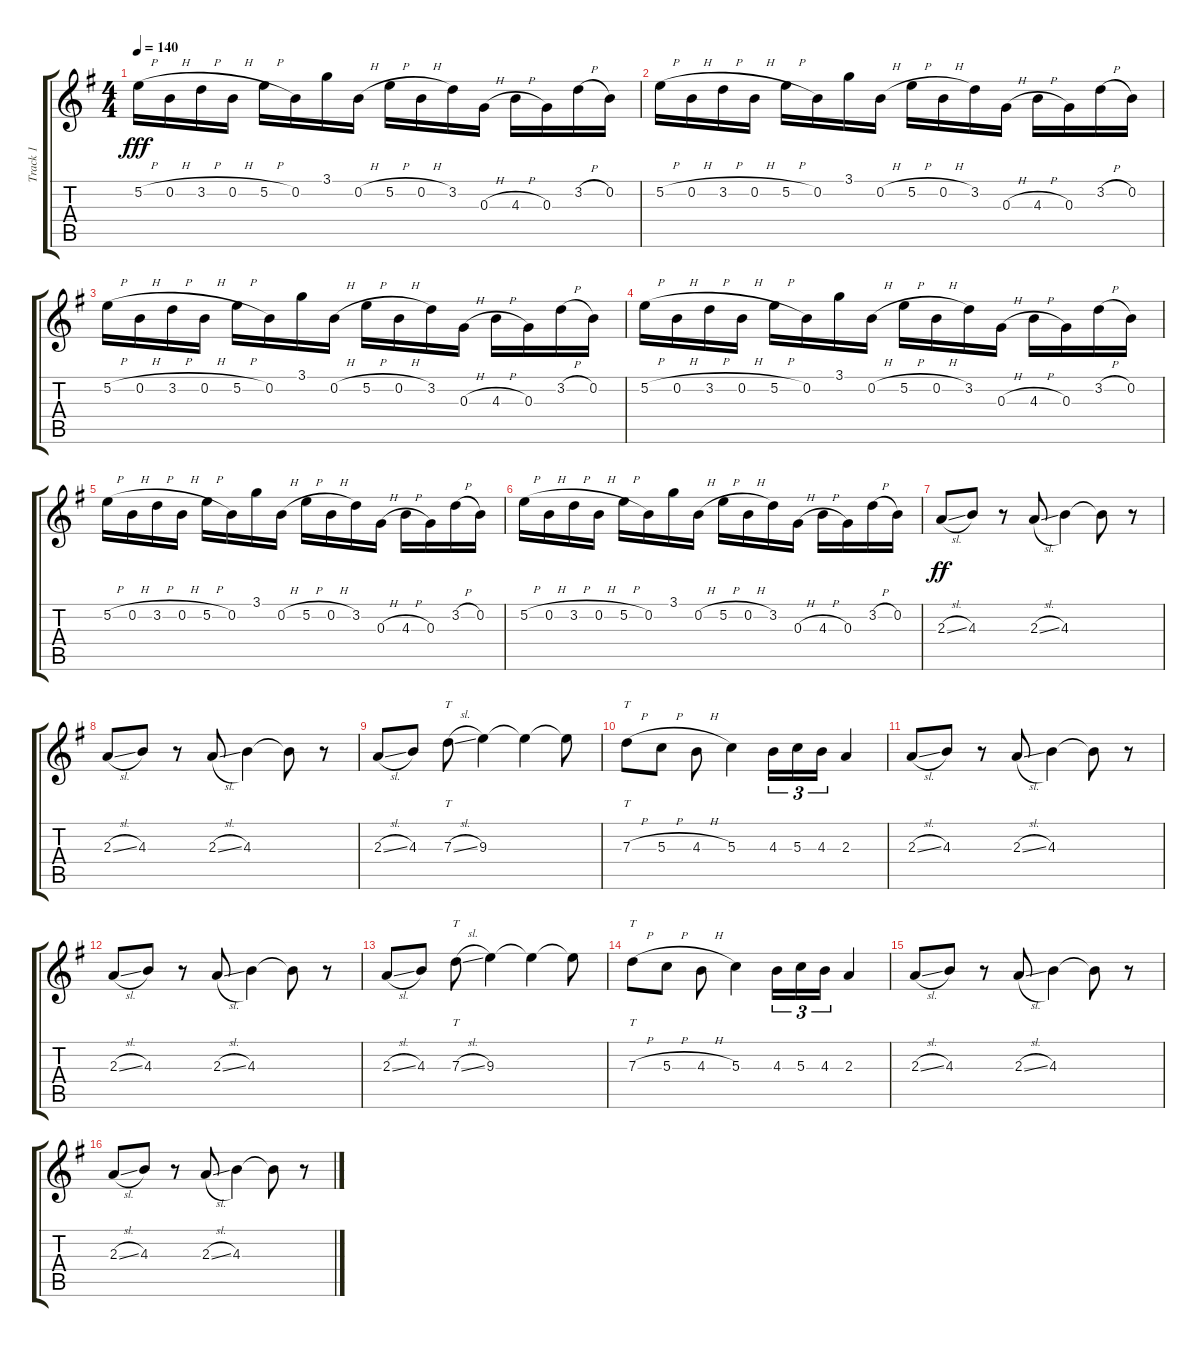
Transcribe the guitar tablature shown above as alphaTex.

\track ("Track 1" "Track 1") {instrument distortionguitar}
\staff {score tabs}
\tuning (E4 B3 G3 D3 A2 D2) {hide}
\ts (4 4)
\tempo 140
\clef g2
\ks eminor
5.2{h}.16{dy fff} 0.2{h}.16 3.2{h}.16 0.2{h}.16 5.2{h}.16 0.2.16 3.1.16 0.2{h}.16 5.2{h}.16 0.2{h}.16 3.2.16 0.3{h}.16 4.3{h}.16 0.3.16 3.2{h}.16 0.2.16 |
5.2{h}.16 0.2{h}.16 3.2{h}.16 0.2{h}.16 5.2{h}.16 0.2.16 3.1.16 0.2{h}.16 5.2{h}.16 0.2{h}.16 3.2.16 0.3{h}.16 4.3{h}.16 0.3.16 3.2{h}.16 0.2.16 |
5.2{h}.16 0.2{h}.16 3.2{h}.16 0.2{h}.16 5.2{h}.16 0.2.16 3.1.16 0.2{h}.16 5.2{h}.16 0.2{h}.16 3.2.16 0.3{h}.16 4.3{h}.16 0.3.16 3.2{h}.16 0.2.16 |
5.2{h}.16 0.2{h}.16 3.2{h}.16 0.2{h}.16 5.2{h}.16 0.2.16 3.1.16 0.2{h}.16 5.2{h}.16 0.2{h}.16 3.2.16 0.3{h}.16 4.3{h}.16 0.3.16 3.2{h}.16 0.2.16 |
5.2{h}.16 0.2{h}.16 3.2{h}.16 0.2{h}.16 5.2{h}.16 0.2.16 3.1.16 0.2{h}.16 5.2{h}.16 0.2{h}.16 3.2.16 0.3{h}.16 4.3{h}.16 0.3.16 3.2{h}.16 0.2.16 |
5.2{h}.16 0.2{h}.16 3.2{h}.16 0.2{h}.16 5.2{h}.16 0.2.16 3.1.16 0.2{h}.16 5.2{h}.16 0.2{h}.16 3.2.16 0.3{h}.16 4.3{h}.16 0.3.16 3.2{h}.16 0.2.16 |
2.3{sl}.8{dy ff} 4.3.8 r.8 2.3{sl}.8 4.3.4 4.3{t}.8 r.8 |
2.3{sl}.8 4.3.8 r.8 2.3{sl}.8 4.3.4 4.3{t}.8 r.8 |
2.3{sl}.8 4.3.8 7.3{sl}.8{tt} 9.3.4 9.3{t}.4 9.3{t}.8 |
7.3{h}.8{tt} 5.3{h}.8 4.3{h}.8 5.3.4 4.3.16{tu (3 2)} 5.3.16{tu (3 2)} 4.3.16{tu (3 2)} 2.3.4 |
2.3{sl}.8 4.3.8 r.8 2.3{sl}.8 4.3.4 4.3{t}.8 r.8 |
2.3{sl}.8 4.3.8 r.8 2.3{sl}.8 4.3.4 4.3{t}.8 r.8 |
2.3{sl}.8 4.3.8 7.3{sl}.8{tt} 9.3.4 9.3{t}.4 9.3{t}.8 |
7.3{h}.8{tt} 5.3{h}.8 4.3{h}.8 5.3.4 4.3.16{tu (3 2)} 5.3.16{tu (3 2)} 4.3.16{tu (3 2)} 2.3.4 |
2.3{sl}.8 4.3.8 r.8 2.3{sl}.8 4.3.4 4.3{t}.8 r.8 |
2.3{sl}.8 4.3.8 r.8 2.3{sl}.8 4.3.4 4.3{t}.8 r.8
